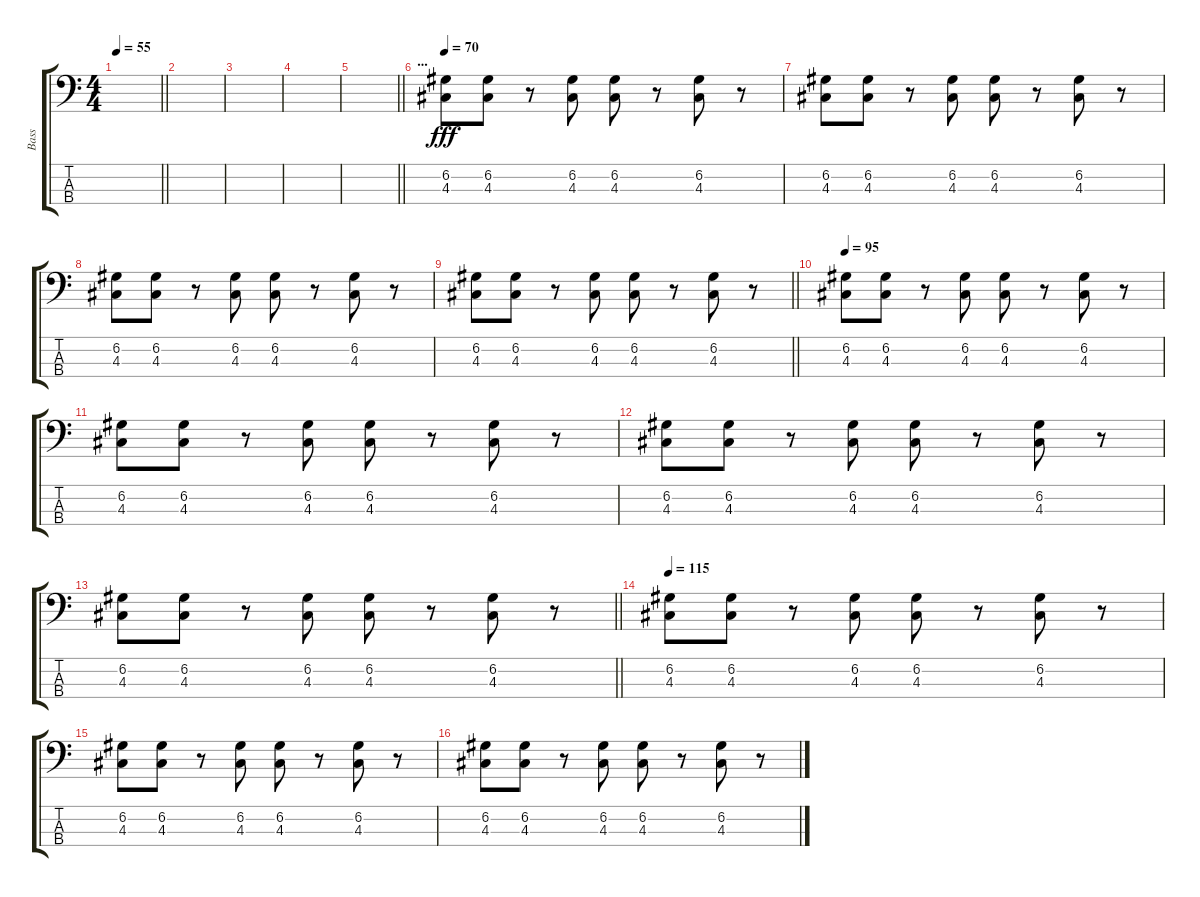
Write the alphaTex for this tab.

\track ("Bass" "Bass") {instrument electricbassfinger}
\staff {score tabs}
\tuning (G2 D2 A1 E1) {hide}
\ts (4 4)
\tempo 55
\clef f4
\barLineRight lightlight
\ks c
|
\section ("" "")
|
|
|
\barLineRight lightlight
|
\section ("" "...")
\tempo 70
(6.2 4.3).8{dy fff volume 10} (6.2 4.3).8 r.8 (6.2 4.3).8 (6.2 4.3).8 r.8 (6.2 4.3).8 r.8 |
(6.2 4.3).8 (6.2 4.3).8 r.8 (6.2 4.3).8 (6.2 4.3).8 r.8 (6.2 4.3).8 r.8 |
(6.2 4.3).8 (6.2 4.3).8 r.8 (6.2 4.3).8 (6.2 4.3).8 r.8 (6.2 4.3).8 r.8 |
\barLineRight lightlight
(6.2 4.3).8 (6.2 4.3).8 r.8 (6.2 4.3).8 (6.2 4.3).8 r.8 (6.2 4.3).8 r.8 |
\section ("" "")
\tempo 95
(6.2 4.3).8 (6.2 4.3).8 r.8 (6.2 4.3).8 (6.2 4.3).8 r.8 (6.2 4.3).8 r.8 |
(6.2 4.3).8 (6.2 4.3).8 r.8 (6.2 4.3).8 (6.2 4.3).8 r.8 (6.2 4.3).8 r.8 |
(6.2 4.3).8 (6.2 4.3).8 r.8 (6.2 4.3).8 (6.2 4.3).8 r.8 (6.2 4.3).8 r.8 |
\barLineRight lightlight
(6.2 4.3).8 (6.2 4.3).8 r.8 (6.2 4.3).8 (6.2 4.3).8 r.8 (6.2 4.3).8 r.8 |
\section ("" "")
\tempo 115
(6.2 4.3).8 (6.2 4.3).8 r.8 (6.2 4.3).8 (6.2 4.3).8 r.8 (6.2 4.3).8 r.8 |
(6.2 4.3).8 (6.2 4.3).8 r.8 (6.2 4.3).8 (6.2 4.3).8 r.8 (6.2 4.3).8 r.8 |
(6.2 4.3).8 (6.2 4.3).8 r.8 (6.2 4.3).8 (6.2 4.3).8 r.8 (6.2 4.3).8 r.8
